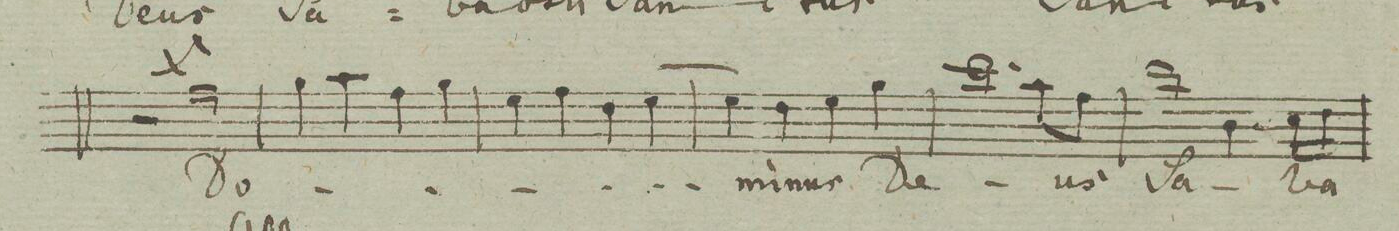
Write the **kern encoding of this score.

**kern	**text	**dynam
*I"Soprano. Tutti.	*	*
*clefC1	*	*
*k[]	*	*
*met(c)	*	*
*M4/4	*	*
2r	.	.
2dd\	Do-	f
=22	=22	=22
4ee\	.	.
4ff\	.	.
4dd\	.	.
4ee\	.	.
=23	=23	=23
4cc\	.	.
4dd\	.	.
4b\	.	.
[4cc\	.	.
=24	=24	=24
4cc\]	.	.
4b\	-mi-	.
4cc\	-nus	.
4ee\	De-	.
=25	=25	=25
2.aa\	.	.
8ff\L	us	.
8dd\J	.	.
=26	=26	=26
2gg\	Sa-	.
4.g\	.	.
16a\LL	-ba-	.
16b\JJ	.	.
=27||	=27||	=27||
*M4/4	*	*
*met(c)	*	*
*mmet(c)	*	*
*-	*-	*-
